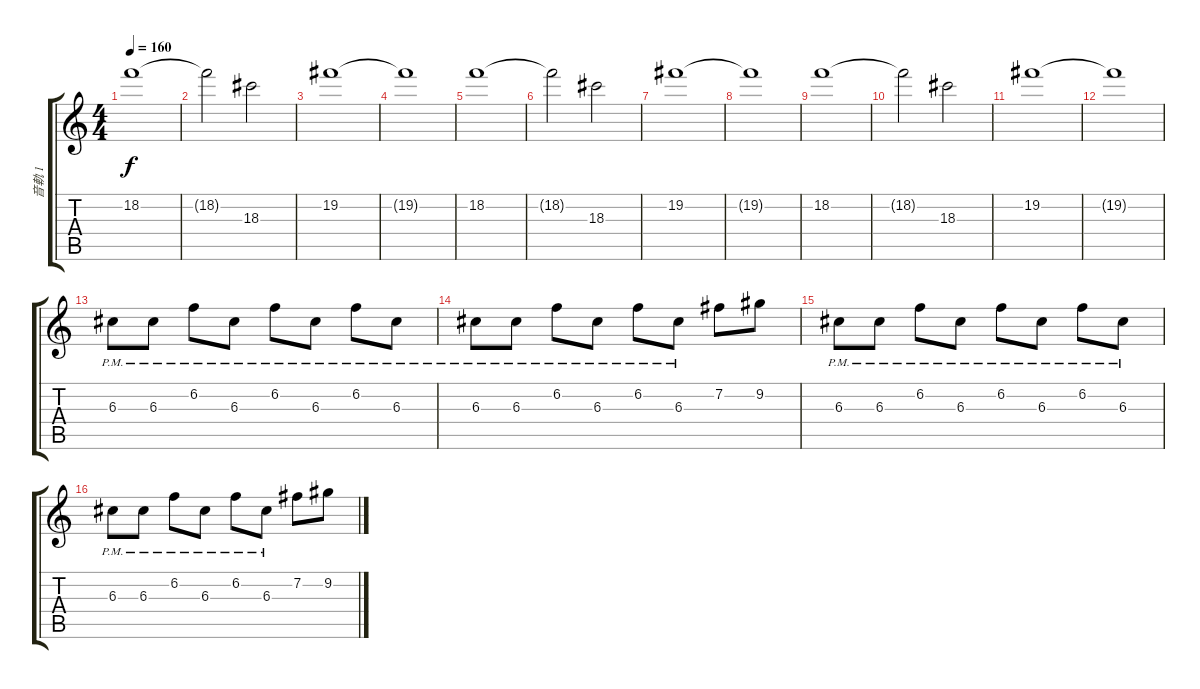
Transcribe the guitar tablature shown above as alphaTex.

\track ("音軌 1" "音軌 1") {instrument overdrivenguitar}
\staff {score tabs}
\tuning (E4 B3 G3 D3 A2 E2) {hide}
\ts (4 4)
\tempo 160
\clef g2
\ks c
18.2.1{dy f} |
18.2{t}.2 18.3.2 |
19.2.1 |
19.2{t}.1 |
18.2.1 |
18.2{t}.2 18.3.2 |
19.2.1 |
19.2{t}.1 |
18.2.1 |
18.2{t}.2 18.3.2 |
19.2.1 |
19.2{t}.1 |
6.3{pm}.8 6.3{pm}.8 6.2{pm}.8 6.3{pm}.8 6.2{pm}.8 6.3{pm}.8 6.2{pm}.8 6.3{pm}.8 |
6.3{pm}.8 6.3{pm}.8 6.2{pm}.8 6.3{pm}.8 6.2{pm}.8 6.3{pm}.8 7.2.8 9.2.8 |
6.3{pm}.8 6.3{pm}.8 6.2{pm}.8 6.3{pm}.8 6.2{pm}.8 6.3{pm}.8 6.2{pm}.8 6.3{pm}.8 |
6.3{pm}.8 6.3{pm}.8 6.2{pm}.8 6.3{pm}.8 6.2{pm}.8 6.3{pm}.8 7.2.8 9.2.8
